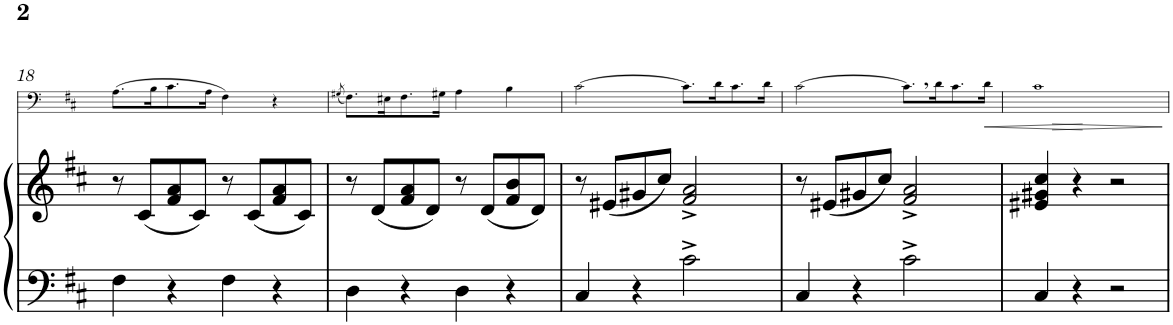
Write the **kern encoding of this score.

**kern	**kern	**kern	**dynam
*part2	*part2	*part1	*part1
*staff3	*staff2	*staff1	*staff1
*I"Piano	*	*I"Trombone	*
*I'Pno	*	*I'Trb	*
!!LO:PB:g=z
*clefF4	*clefG2	*clefF4	*
*k[f#c#]	*k[f#c#]	*k[f#c#]	*
*M4/4	*M4/4	*M4/4	*
*met(c)	*met(c)	*met(c)	*
=18	=18	=18	=18
4F#\	8r	(8.A\L	.
.	(8c#/L	.	.
.	.	16B\K	.
4r	8f#/ 8a/	8.c#\	.
.	8c#/J)	.	.
.	.	16A\Jk	.
4F#\	8r	4F#\)	.
.	(8c#/L	.	.
4r	8f#/ 8a/	4r	.
.	8c#/J)	.	.
=19	=19	=19	=19
.	.	(8qG#X/	.
4D\	8r	8.F#\L)	.
.	(8d/L	.	.
.	.	16E#X\K	.
4r	8f#/ 8a/	8.F#\	.
.	8d/J)	.	.
.	.	16G#X\Jk	.
4D\	8r	4A\	.
.	(8d/L	.	.
4r	8f#/ 8b/	4B\	.
.	8d/J)	.	.
=20	=20	=20	=20
4C#/	8r	[>2c#\	.
.	(8e#X/L	.	.
4r	8g#X/	.	.
.	8cc#/J)	.	.
2c#^\	2f#/^ 2a/^	8.c#\L]	.
.	.	16d\K	.
.	.	8.c#\	.
.	.	16d\Jk	.
=21	=21	=21	=21
4C#/	8r	[>2c#\	.
.	(8e#X/L	.	.
4r	8g#X/	.	.
.	8cc#/J)	.	.
2c#^\	2f#/^ 2a/^	8.c#,\L]	.
.	.	16d\K	.
.	.	8.c#\	.
!	!	!	!LO:HP:b
.	.	16d\Jk	<
=22	=22	=22	=22
!	!	!	!LO:HP:b
4C#/	4e#X/ 4g#X/ 4cc#/	1c#	>
4r	4r	.	.
2r	2r	.	.
.	.	.	[ ]
=	=	=	=
*-	*-	*-	*-
